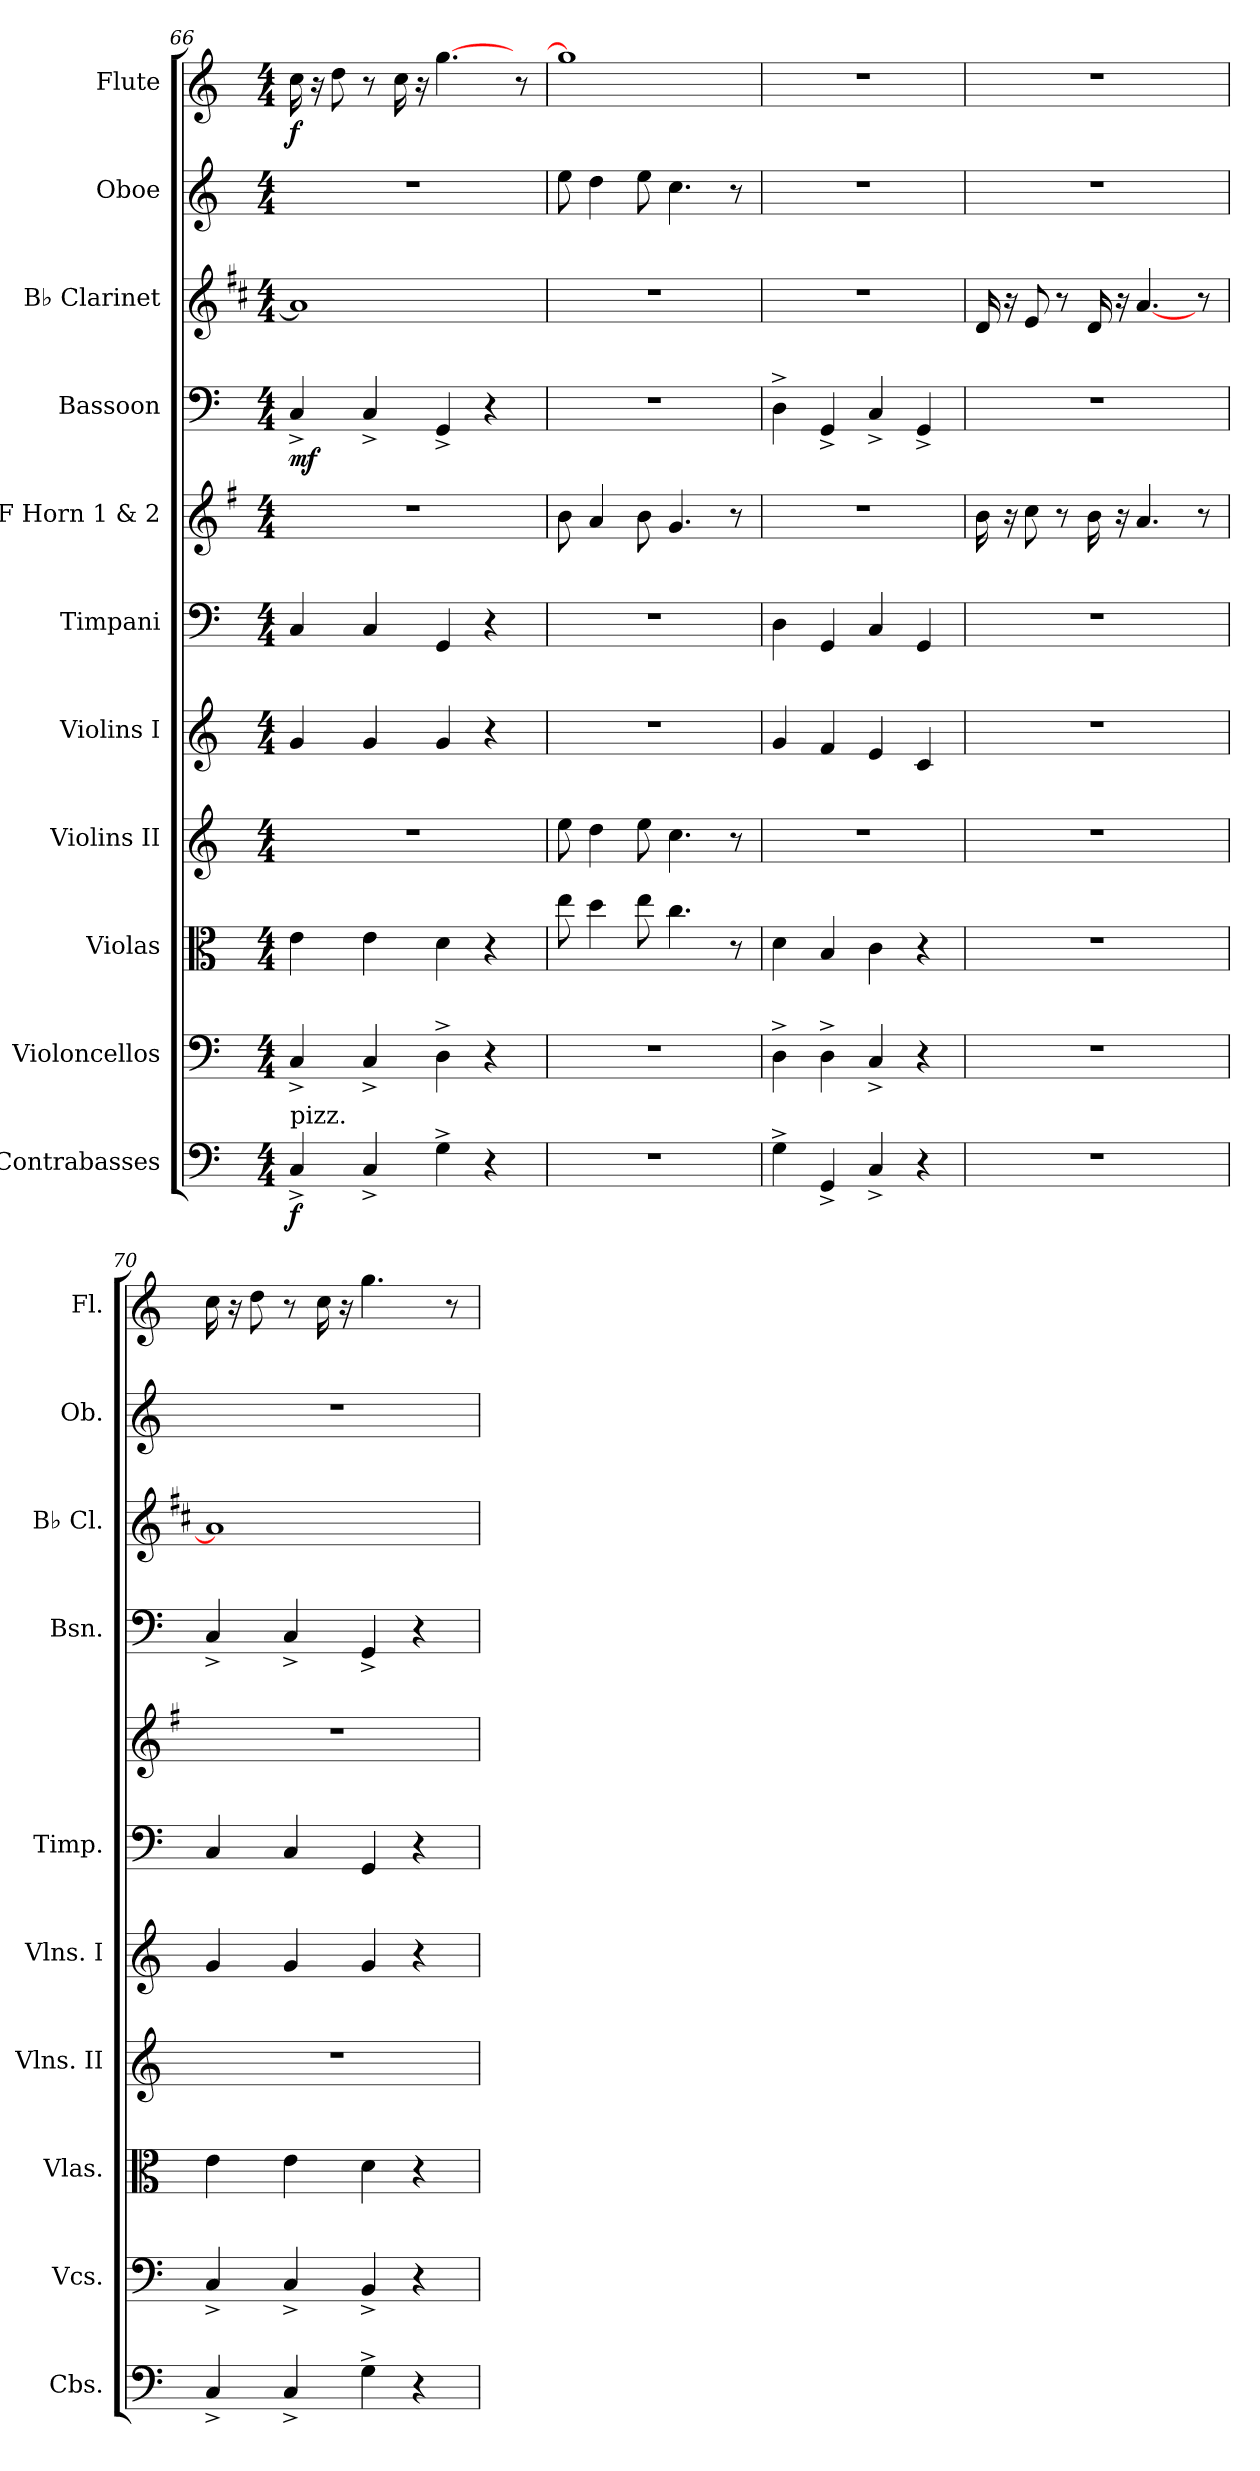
**kern	**dynam	**kern	**kern	**kern	**kern	**kern	**kern	**kern	**dynam	**kern	**kern	**kern	**dynam
*part11	*part11	*part10	*part9	*part8	*part7	*part6	*part5	*part4	*part4	*part3	*part2	*part1	*part1
*staff11	*staff11	*staff10	*staff9	*staff8	*staff7	*staff6	*staff5	*staff4	*staff4	*staff3	*staff2	*staff1	*staff1
*I"Contrabasses	*	*I"Violoncellos	*I"Violas	*I"Violins II	*I"Violins I	*I"Timpani	*I"F Horn 1 &amp; 2	*I"Bassoon	*	*I"B♭ Clarinet	*I"Oboe	*I"Flute	*
*I'Cbs.	*	*I'Vcs.	*I'Vlas.	*I'Vlns. II	*I'Vlns. I	*I'Timp.	*	*I'Bsn.	*	*I'B♭ Cl.	*I'Ob.	*I'Fl.	*
*clefF4	*	*clefF4	*clefC3	*clefG2	*clefG2	*clefF4	*clefG2	*clefF4	*	*clefG2	*clefG2	*clefG2	*
*ITrd7c12	*	*	*	*	*	*	*ITrd4c7	*	*	*ITrd1c2	*	*	*
*k[]	*	*k[]	*k[]	*k[]	*k[]	*k[]	*k[]	*k[]	*	*k[]	*k[]	*k[]	*
*M4/4	*	*M4/4	*M4/4	*M4/4	*M4/4	*M4/4	*M4/4	*M4/4	*	*M4/4	*M4/4	*M4/4	*
=66	=66	=66	=66	=66	=66	=66	=66	=66	=66	=66	=66	=66	=66
!LO:TX:a:t=pizz.	!	!	!	!	!	!	!	!	!	!	!	!	!
!	!LO:DY:b	!	!	!	!	!	!	!	!LO:DY:b	!	!	!	!LO:DY:b
4CC^/	f	4C^/	4e\	1r	4g/	4C/	1r	4C^/	mf	1g]	1r	16cc\	f
.	.	.	.	.	.	.	.	.	.	.	.	16r	.
.	.	.	.	.	.	.	.	.	.	.	.	8dd\	.
4CC^/	.	4C^/	4e\	.	4g/	4C/	.	4C^/	.	.	.	8r	.
.	.	.	.	.	.	.	.	.	.	.	.	16cc\	.
.	.	.	.	.	.	.	.	.	.	.	.	16r	.
4GG^\	.	4D^\	4d\	.	4g/	4GG/	.	4GG^/	.	.	.	[4.gg\	.
4r	.	4r	4r	.	4r	4r	.	4r	.	.	.	.	.
.	.	.	.	.	.	.	.	.	.	.	.	8r	.
=67	=67	=67	=67	=67	=67	=67	=67	=67	=67	=67	=67	=67	=67
1r	.	1r	8ee\	8ee\	1r	1r	8e\	1r	.	1r	8ee\	1gg]	.
.	.	.	4dd\	4dd\	.	.	4d/	.	.	.	4dd\	.	.
.	.	.	8ee\	8ee\	.	.	8e\	.	.	.	8ee\	.	.
.	.	.	4.cc\	4.cc\	.	.	4.c/	.	.	.	4.cc\	.	.
.	.	.	8r	8r	.	.	8r	.	.	.	8r	.	.
=68	=68	=68	=68	=68	=68	=68	=68	=68	=68	=68	=68	=68	=68
4GG^\	.	4D^\	4d\	1r	4g/	4D\	1r	4D^\	.	1r	1r	1r	.
4GGG^/	.	4D^\	4B/	.	4f/	4GG/	.	4GG^/	.	.	.	.	.
4CC^/	.	4C^/	4c\	.	4e/	4C/	.	4C^/	.	.	.	.	.
4r	.	4r	4r	.	4c/	4GG/	.	4GG^/	.	.	.	.	.
!!LO:PB:g=z
=69	=69	=69	=69	=69	=69	=69	=69	=69	=69	=69	=69	=69	=69
1r	.	1r	1r	1r	1r	1r	16e\	1r	.	16c/	1r	1r	.
.	.	.	.	.	.	.	16r	.	.	16r	.	.	.
.	.	.	.	.	.	.	8f\	.	.	8d/	.	.	.
.	.	.	.	.	.	.	8r	.	.	8r	.	.	.
.	.	.	.	.	.	.	16e\	.	.	16c/	.	.	.
.	.	.	.	.	.	.	16r	.	.	16r	.	.	.
.	.	.	.	.	.	.	4.d/	.	.	[4.g/	.	.	.
.	.	.	.	.	.	.	8r	.	.	8r	.	.	.
=70	=70	=70	=70	=70	=70	=70	=70	=70	=70	=70	=70	=70	=70
4CC^/	.	4C^/	4e\	1r	4g/	4C/	1r	4C^/	.	1g]	1r	16cc\	.
.	.	.	.	.	.	.	.	.	.	.	.	16r	.
.	.	.	.	.	.	.	.	.	.	.	.	8dd\	.
4CC^/	.	4C^/	4e\	.	4g/	4C/	.	4C^/	.	.	.	8r	.
.	.	.	.	.	.	.	.	.	.	.	.	16cc\	.
.	.	.	.	.	.	.	.	.	.	.	.	16r	.
4GG^\	.	4BB^/	4d\	.	4g/	4GG/	.	4GG^/	.	.	.	4.gg\	.
4r	.	4r	4r	.	4r	4r	.	4r	.	.	.	.	.
.	.	.	.	.	.	.	.	.	.	.	.	8r	.
=	=	=	=	=	=	=	=	=	=	=	=	=	=
*-	*-	*-	*-	*-	*-	*-	*-	*-	*-	*-	*-	*-	*-
